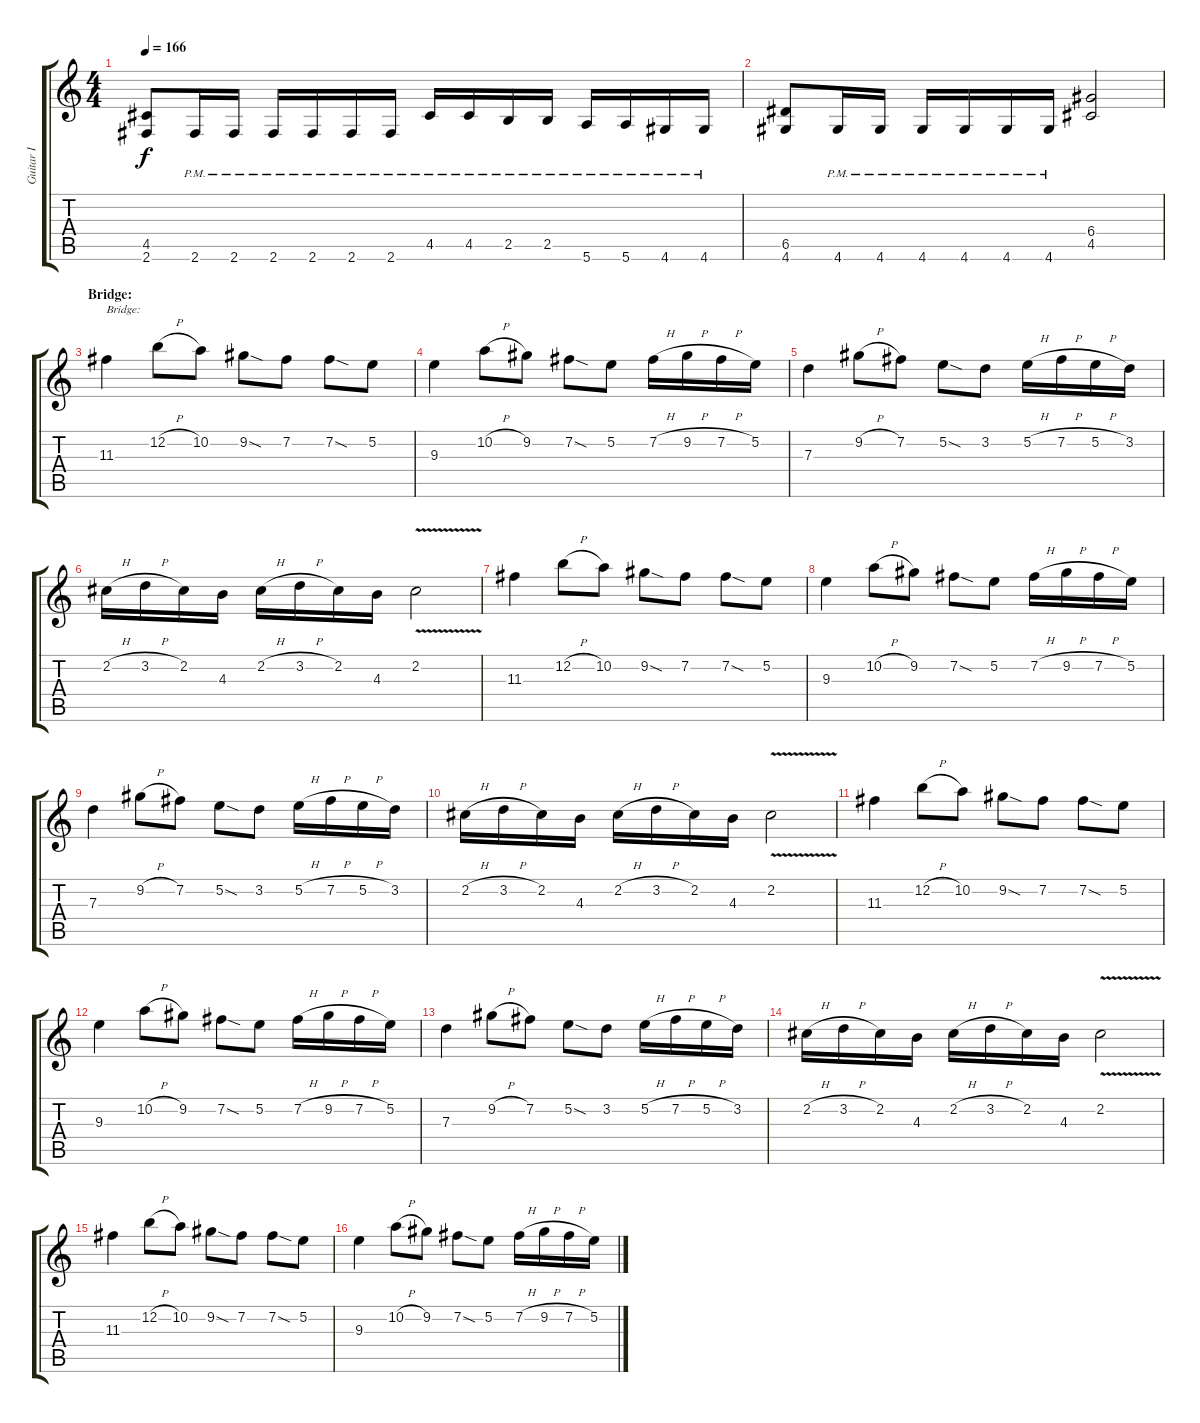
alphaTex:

\track ("Guitar I" "Guitar I") {instrument distortionguitar}
\staff {score tabs}
\tuning (E4 B3 G3 D3 A2 E2) {hide}
\ts (4 4)
\tempo 166
\clef g2
\ks c
(4.5 2.6).8{dy f} 2.6{pm}.16 2.6{pm}.16 2.6{pm}.16 2.6{pm}.16 2.6{pm}.16 2.6{pm}.16 4.5{pm}.16 4.5{pm}.16 2.5{pm}.16 2.5{pm}.16 5.6{pm}.16 5.6{pm}.16 4.6{pm}.16 4.6{pm}.16 |
(6.5 4.6).8 4.6{pm}.16 4.6{pm}.16 4.6{pm}.16 4.6{pm}.16 4.6{pm}.16 4.6{pm}.16 (6.4 4.5).2 |
\section ("" "Bridge:")
11.3.4{txt "Bridge:"} 12.2{h}.8 10.2.8 9.2{sod}.8 7.2.8 7.2{sod}.8 5.2.8 |
9.3.4 10.2{h}.8 9.2.8 7.2{sod}.8 5.2.8 7.2{h}.16 9.2{h}.16 7.2{h}.16 5.2.16 |
7.3.4 9.2{h}.8 7.2.8 5.2{sod}.8 3.2.8 5.2{h}.16 7.2{h}.16 5.2{h}.16 3.2.16 |
2.2{h}.16 3.2{h}.16 2.2.16 4.3.16 2.2{h}.16 3.2{h}.16 2.2.16 4.3.16 2.2{v}.2 |
11.3.4 12.2{h}.8 10.2.8 9.2{sod}.8 7.2.8 7.2{sod}.8 5.2.8 |
9.3.4 10.2{h}.8 9.2.8 7.2{sod}.8 5.2.8 7.2{h}.16 9.2{h}.16 7.2{h}.16 5.2.16 |
7.3.4 9.2{h}.8 7.2.8 5.2{sod}.8 3.2.8 5.2{h}.16 7.2{h}.16 5.2{h}.16 3.2.16 |
2.2{h}.16 3.2{h}.16 2.2.16 4.3.16 2.2{h}.16 3.2{h}.16 2.2.16 4.3.16 2.2{v}.2 |
11.3.4 12.2{h}.8 10.2.8 9.2{sod}.8 7.2.8 7.2{sod}.8 5.2.8 |
9.3.4 10.2{h}.8 9.2.8 7.2{sod}.8 5.2.8 7.2{h}.16 9.2{h}.16 7.2{h}.16 5.2.16 |
7.3.4 9.2{h}.8 7.2.8 5.2{sod}.8 3.2.8 5.2{h}.16 7.2{h}.16 5.2{h}.16 3.2.16 |
2.2{h}.16 3.2{h}.16 2.2.16 4.3.16 2.2{h}.16 3.2{h}.16 2.2.16 4.3.16 2.2{v}.2 |
11.3.4 12.2{h}.8 10.2.8 9.2{sod}.8 7.2.8 7.2{sod}.8 5.2.8 |
9.3.4 10.2{h}.8 9.2.8 7.2{sod}.8 5.2.8 7.2{h}.16 9.2{h}.16 7.2{h}.16 5.2.16
